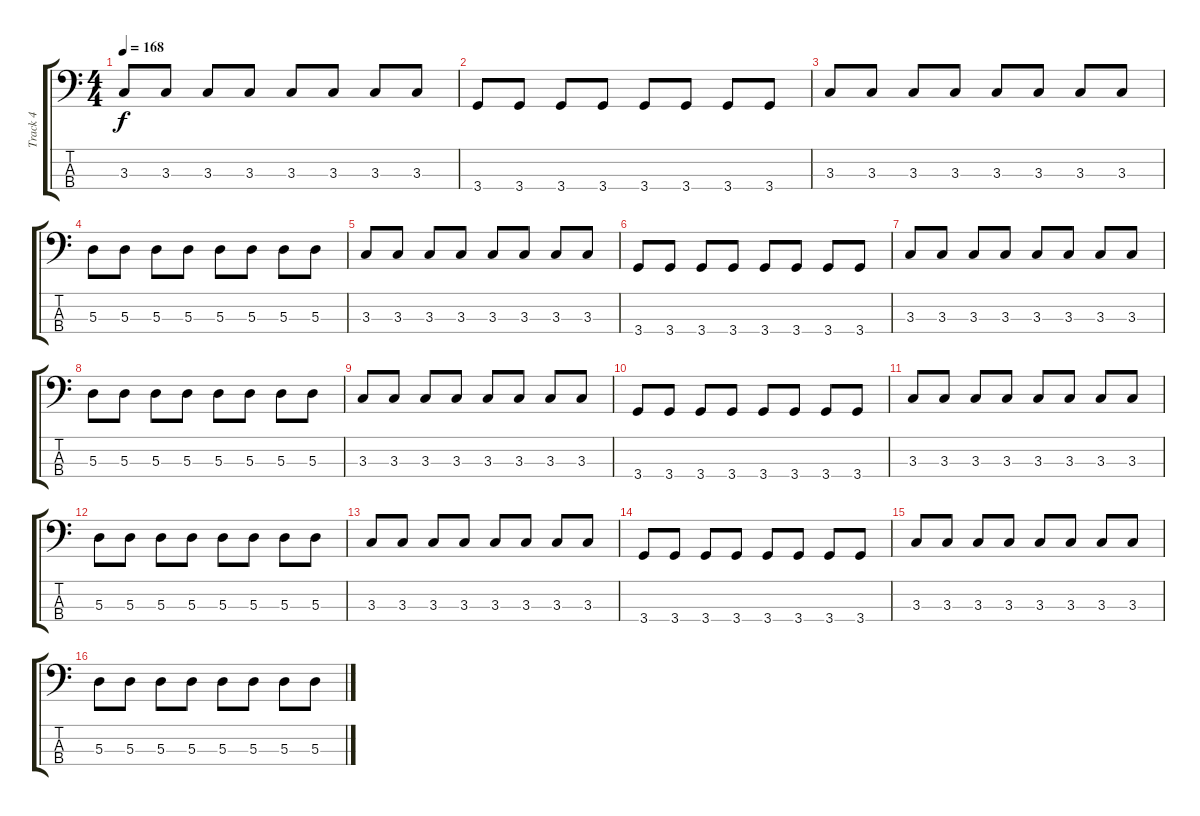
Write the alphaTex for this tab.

\track ("Track 4" "Track 4") {instrument electricbassfinger}
\staff {score tabs}
\tuning (G2 D2 A1 E1) {hide}
\ts (4 4)
\tempo 168
\clef f4
\ks c
3.3.8{dy f} 3.3.8 3.3.8 3.3.8 3.3.8 3.3.8 3.3.8 3.3.8 |
3.4.8 3.4.8 3.4.8 3.4.8 3.4.8 3.4.8 3.4.8 3.4.8 |
3.3.8 3.3.8 3.3.8 3.3.8 3.3.8 3.3.8 3.3.8 3.3.8 |
5.3.8 5.3.8 5.3.8 5.3.8 5.3.8 5.3.8 5.3.8 5.3.8 |
3.3.8 3.3.8 3.3.8 3.3.8 3.3.8 3.3.8 3.3.8 3.3.8 |
3.4.8 3.4.8 3.4.8 3.4.8 3.4.8 3.4.8 3.4.8 3.4.8 |
3.3.8 3.3.8 3.3.8 3.3.8 3.3.8 3.3.8 3.3.8 3.3.8 |
5.3.8 5.3.8 5.3.8 5.3.8 5.3.8 5.3.8 5.3.8 5.3.8 |
3.3.8 3.3.8 3.3.8 3.3.8 3.3.8 3.3.8 3.3.8 3.3.8 |
3.4.8 3.4.8 3.4.8 3.4.8 3.4.8 3.4.8 3.4.8 3.4.8 |
3.3.8 3.3.8 3.3.8 3.3.8 3.3.8 3.3.8 3.3.8 3.3.8 |
5.3.8 5.3.8 5.3.8 5.3.8 5.3.8 5.3.8 5.3.8 5.3.8 |
3.3.8 3.3.8 3.3.8 3.3.8 3.3.8 3.3.8 3.3.8 3.3.8 |
3.4.8 3.4.8 3.4.8 3.4.8 3.4.8 3.4.8 3.4.8 3.4.8 |
3.3.8 3.3.8 3.3.8 3.3.8 3.3.8 3.3.8 3.3.8 3.3.8 |
5.3.8 5.3.8 5.3.8 5.3.8 5.3.8 5.3.8 5.3.8 5.3.8
